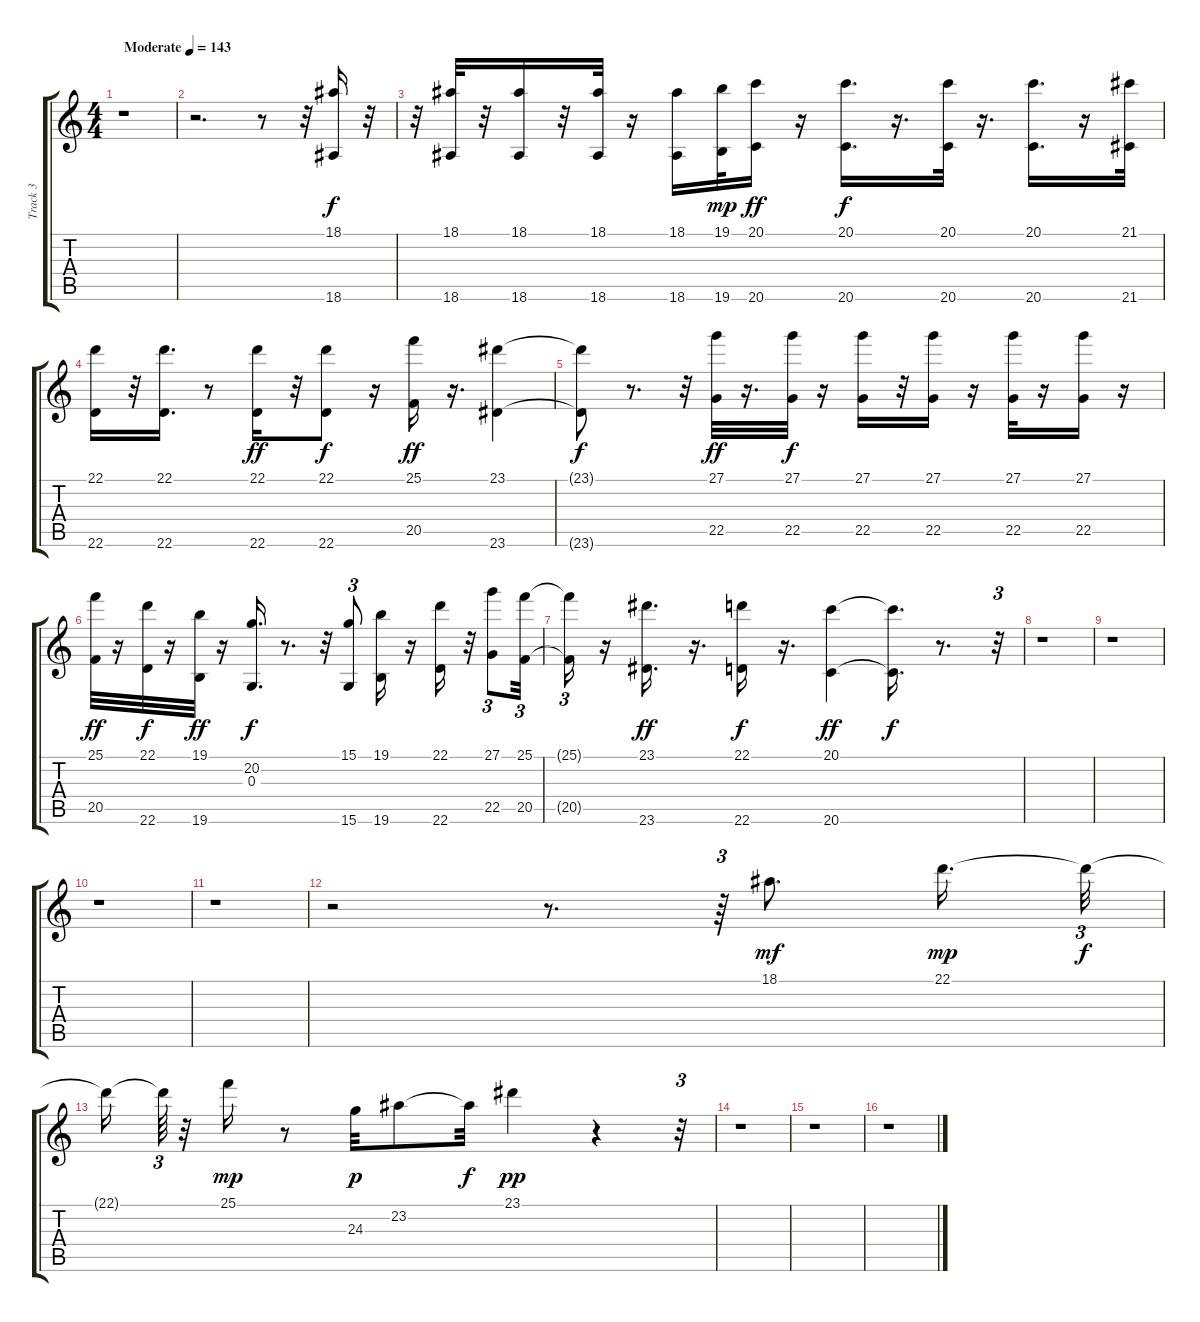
\track ("Track 3" "Track 3") {instrument acousticgrandpiano}
\staff {score tabs}
\tuning (E4 B3 G3 D3 A2 E2) {hide}
\ts (4 4)
\tempo (143 "Moderate")
\clef g2
\ks c
r.1{dy f instrument acousticgrandpiano} |
r.2{d} r.8 r.32 (18.1 18.6).16 r.32 |
r.32 (18.1 18.6).32 r.32 (18.1 18.6).16 r.32 (18.1 18.6).32 r.16 (18.1 18.6).16 (19.1 19.6).32{dy mp} (20.1 20.6).16{dy ff} r.16 (20.1 20.6).16{d dy f} r.16{d} (20.1 20.6).32 r.16{d} (20.1 20.6).16{d} r.16 (21.1 21.6).32 |
(22.1 22.6).16 r.32 (22.1 22.6).16{d} r.8 (22.1 22.6).16{dy ff} r.32 (22.1 22.6).8{dy f} r.16 (25.1 20.5).16{dy ff} r.16{d} (23.1 23.6).4 |
(23.1{t} 23.6{t}).8{dy f} r.8{d} r.32 (27.1 22.5).32{dy ff} r.16{d} (27.1 22.5).32{dy f} r.16 (27.1 22.5).16 r.32 (27.1 22.5).16 r.16 (27.1 22.5).32 r.16 (27.1 22.5).16 r.16 |
(25.1 20.5).32{dy ff} r.16 (22.1 22.6).32{dy f} r.16 (19.1 19.6).32{dy ff} r.16 (20.2 0.3).16{d dy f} r.8{d} r.32 (15.1 15.6).8{tu (3 2)} (19.1 19.6).16 r.16 (22.1 22.6).16 r.32 (27.1 22.5).8{tu (3 2)} (25.1 20.5).32{tu (3 2)} |
(25.1{t} 20.5{t}).16{tu (3 2)} r.16 (23.1 23.6).16{d dy ff} r.16{d} (22.1 22.6).16{dy f} r.16{d} (20.1 20.6).4{dy ff} (20.1{t} 20.6{t}).16{d dy f} r.8{d} r.32{tu (3 2)} |
r.1 |
r.1 |
r.1 |
r.1 |
r.2 r.8{d} r.64{tu (3 2)} 18.1.8{d dy mf} 22.1.16{d dy mp} 22.1{t}.32{tu (3 2) dy f} |
22.1{t}.16 22.1{t}.64{tu (3 2)} r.32 25.1.16{dy mp} r.8 24.3.32{dy p} 23.2.8 23.2{t}.32{dy f} 23.1.4{dy pp} r.4 r.32{tu (3 2)} |
r.1 |
r.1 |
r.1
